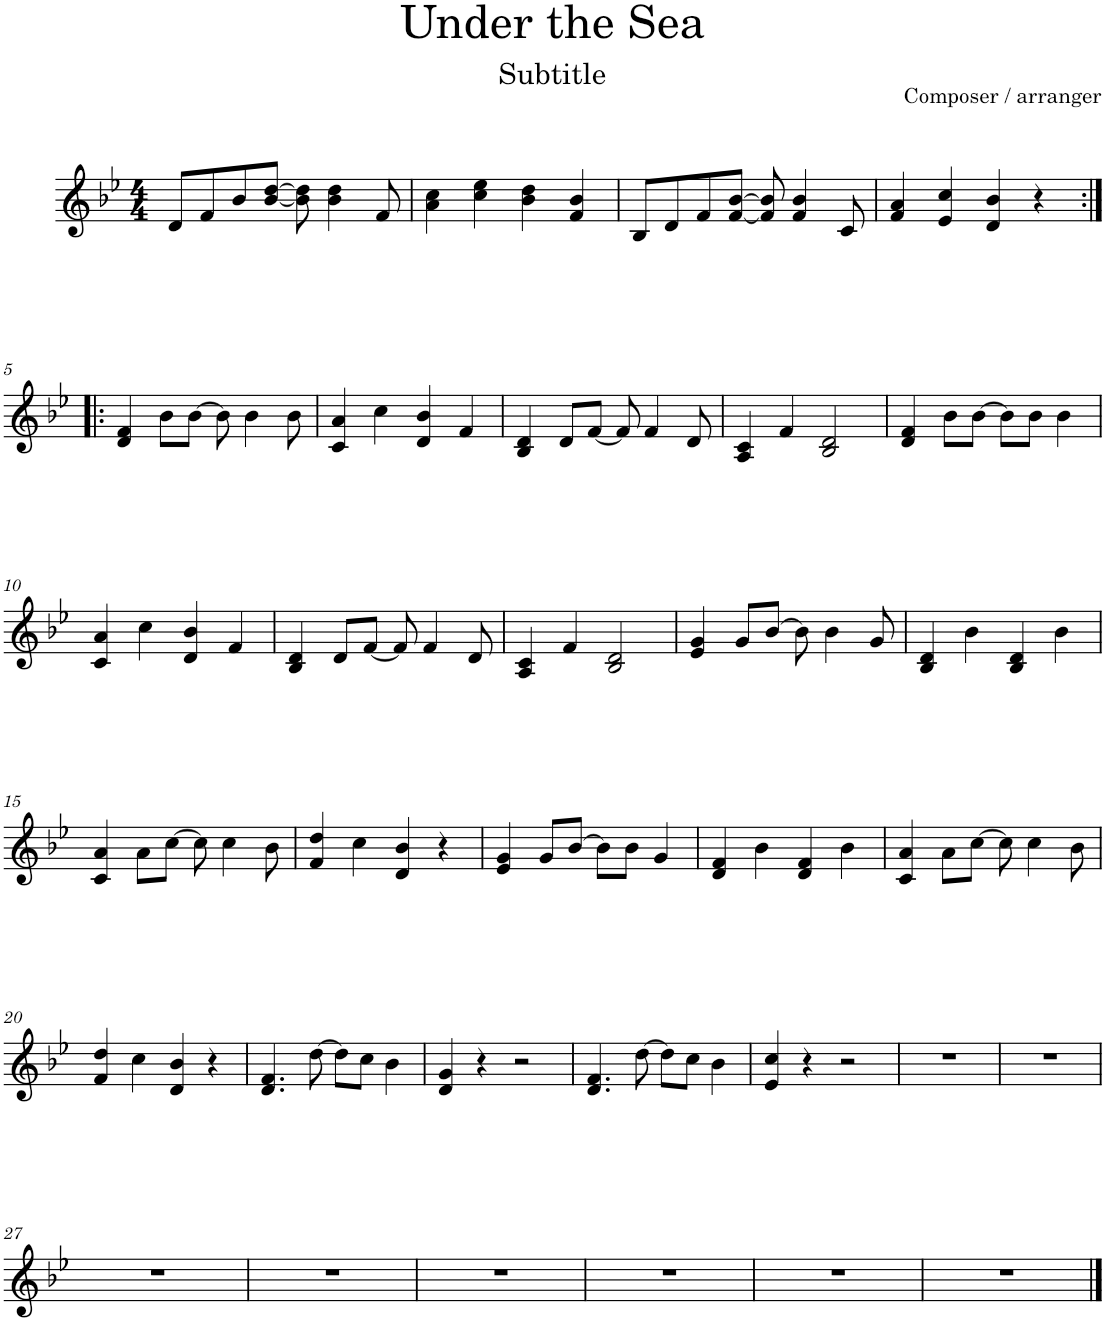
**kern
*part1
*staff1
*I"Glockenspiel
*I'Glock.
*clefG2
*Trd-14c-24
*k[b-e-]
*M4/4
=1
8d/L
8f/
8b-/
[8b-/ [8dd/J
8b-\] 8dd\]
4b-\ 4dd\
8f/
=2
4a\ 4cc\
4cc\ 4ee-\
4b-\ 4dd\
4f/ 4b-/
=3
8B-/L
8d/
8f/
[8f/ [8b-/J
8f/] 8b-/]
4f/ 4b-/
8c/
=4
4f/ 4a/
4e-/ 4cc/
4d/ 4b-/
4r
!!LO:LB:g=z
=5:|!|:
4d/ 4f/
8b-\L
[8b-\J
8b-\]
4b-\
8b-\
=6
4c/ 4a/
4cc\
4d/ 4b-/
4f/
=7
4B-/ 4d/
8d/L
[8f/J
8f/]
4f/
8d/
=8
4A/ 4c/
4f/
2B-/ 2d/
=9
4d/ 4f/
8b-\L
[8b-\J
8b-\L]
8b-\J
4b-\
!!LO:LB:g=z
=10
4c/ 4a/
4cc\
4d/ 4b-/
4f/
=11
4B-/ 4d/
8d/L
[8f/J
8f/]
4f/
8d/
=12
4A/ 4c/
4f/
2B-/ 2d/
=13
4e-/ 4g/
8g/L
[8b-/J
8b-\]
4b-\
8g/
=14
4B-/ 4d/
4b-\
4B-/ 4d/
4b-\
!!LO:LB:g=z
=15
4c/ 4a/
8a\L
[8cc\J
8cc\]
4cc\
8b-\
=16
4f/ 4dd/
4cc\
4d/ 4b-/
4r
=17
4e-/ 4g/
8g/L
[8b-/J
8b-\L]
8b-\J
4g/
=18
4d/ 4f/
4b-\
4d/ 4f/
4b-\
=19
4c/ 4a/
8a\L
[8cc\J
8cc\]
4cc\
8b-\
!!LO:LB:g=z
=20
4f/ 4dd/
4cc\
4d/ 4b-/
4r
=21
4.d/ 4.f/
[8dd\
8dd\L]
8cc\J
4b-\
=22
4d/ 4g/
4r
2r
=23
4.d/ 4.f/
[8dd\
8dd\L]
8cc\J
4b-\
=24
4e-/ 4cc/
4r
2r
=25
1r
=26
1r
!!LO:LB:g=z
=27
1r
=28
1r
=29
1r
=30
1r
=31
1r
=32
1r
==
*-
